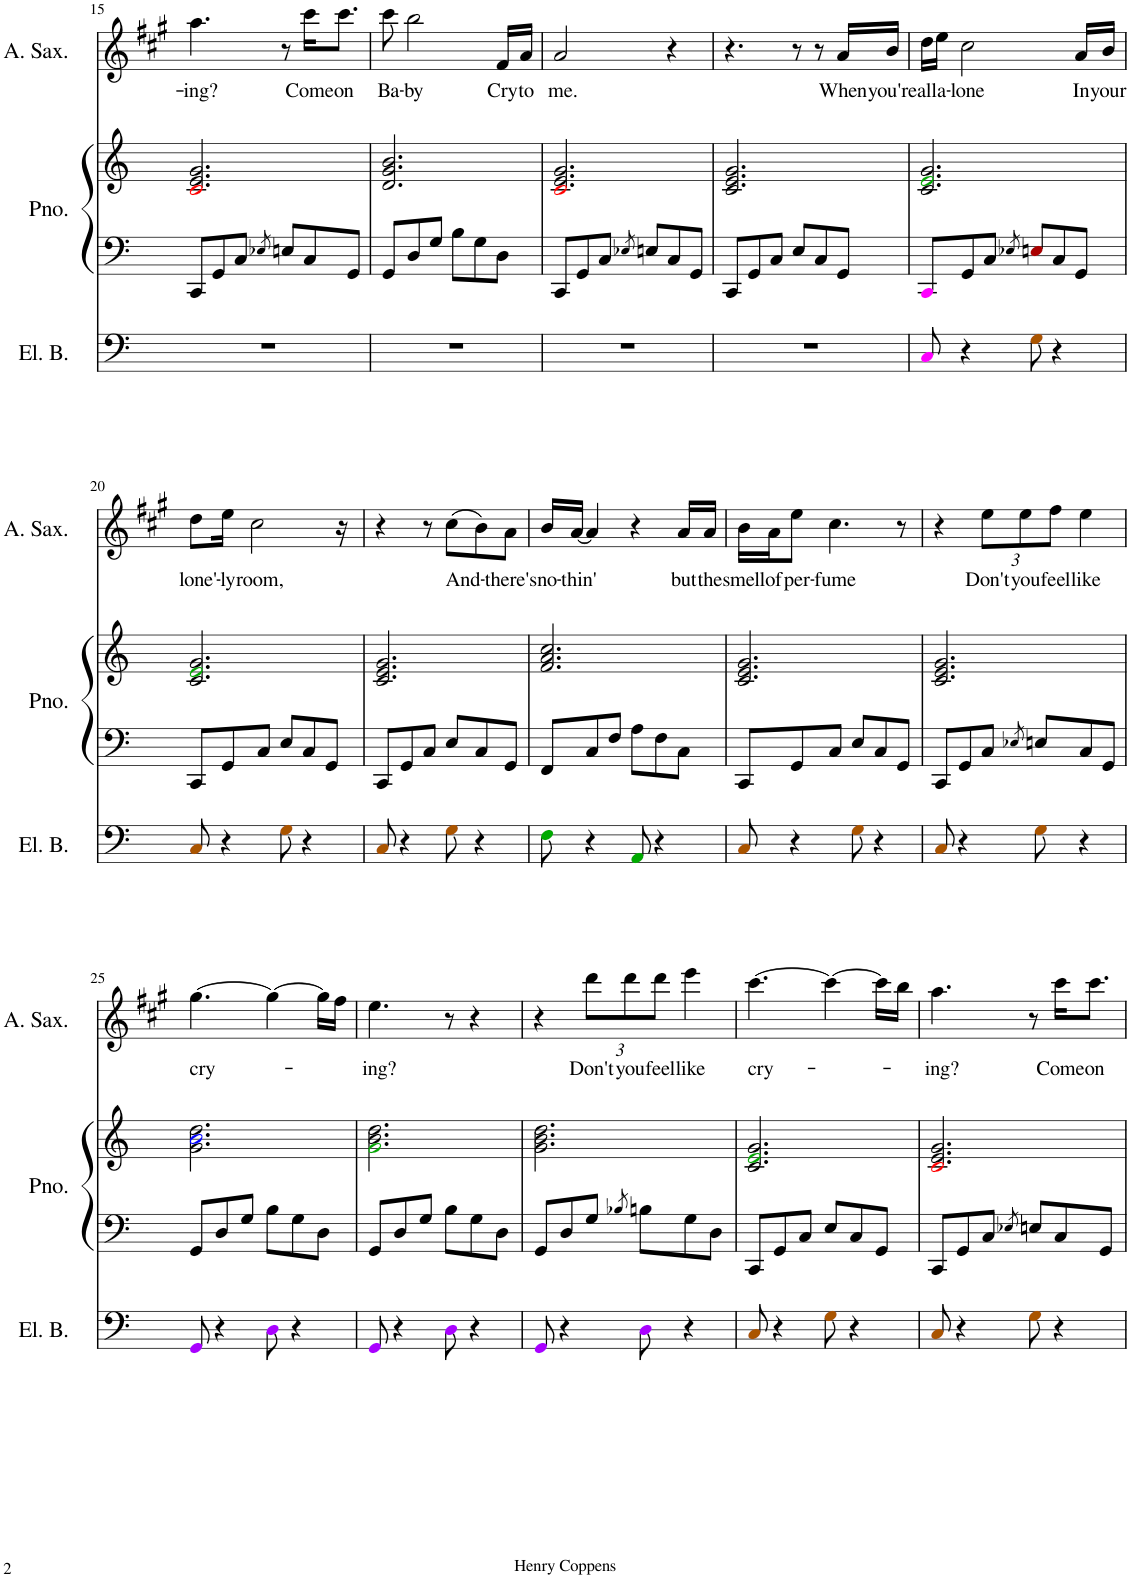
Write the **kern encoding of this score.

**kern	**kern	**kern	**kern	**text
*part3	*part2	*part2	*part1	*part1
*staff4	*staff3	*staff2	*staff1	*staff1
*I"Electric Bass	*I"Piano	*	*I"Alto Saxophone	*
*I'El. B.	*I'Pno.	*	*I'A. Sax.	*
!!LO:PB:g=z
*clefF4	*clefF4	*clefG2	*clefG2	*
*Trd7c12	*	*	*Trd5c9	*
*k[]	*k[]	*k[]	*k[f#c#g#]	*
*M6/8	*M6/8	*M6/8	*M6/8	*
=15	=15	=15	=15	=15
!	!	!	!	!LO:LY:b
2.r	8CC/L	2.ci/ 2.e/ 2.g/	4.aa\	ing?
.	8GG/	.	.	.
.	8C/J	.	.	.
.	8qE-X/	.	.	.
.	8En/L	.	8r	.
!	!	!	!	!LO:LY:b
.	8C/	.	16ccc#\KL	Come
!	!	!	!	!LO:LY:b
.	.	.	8.ccc#\J	on
.	8GG/J	.	.	.
=16	=16	=16	=16	=16
!	!	!	!	!LO:LY:b
2.r	8GG/L	2.d/ 2.g/ 2.b/	8ccc#\	Ba-
!	!	!	!	!LO:LY:b
.	8D/	.	2bb\	-by
.	8G/J	.	.	.
.	8B\L	.	.	.
.	8G\	.	.	.
!	!	!	!	!LO:LY:b
.	8D\J	.	16f#/LL	Cry
!	!	!	!	!LO:LY:b
.	.	.	16a/JJ	to
=17	=17	=17	=17	=17
!	!	!	!	!LO:LY:b
2.r	8CC/L	2.ci/ 2.e/ 2.g/	2a/	me.
.	8GG/	.	.	.
.	8C/J	.	.	.
.	8qE-X/	.	.	.
.	8En/L	.	.	.
.	8C/	.	4r	.
.	8GG/J	.	.	.
=18	=18	=18	=18	=18
2.r	8CC/L	2.c/ 2.e/ 2.g/	4.r	.
.	8GG/	.	.	.
.	8C/J	.	.	.
.	8E/L	.	8r	.
.	8C/	.	8r	.
!	!	!	!	!LO:LY:b
.	8GG/J	.	16a/LL	When
!	!	!	!	!LO:LY:b
.	.	.	16b/JJ	you're
=19	=19	=19	=19	=19
!	!	!	!	!LO:LY:b
8Cj/	8CCj/L	2.c/ 2.eZ/ 2.g/	16dd\LL	all
!	!	!	!	!LO:LY:b
.	.	.	16ee\JJ	a-
!	!	!	!	!LO:LY:b
4r	8GG/	.	2cc#\	-lone
.	8C/J	.	.	.
.	8qE-X/	.	.	.
8GV\	8EnN/L	.	.	.
4r	8C/	.	.	.
!	!	!	!	!LO:LY:b
.	8GG/J	.	16a/LL	In
!	!	!	!	!LO:LY:b
.	.	.	16b/JJ	your
!!LO:LB:g=z
=20	=20	=20	=20	=20
!	!	!	!	!LO:LY:b
8CV/	8CC/L	2.c/ 2.eZ/ 2.g/	8dd\L	lone'-
!	!	!	!	!LO:LY:b
4r	8GG/	.	16ee\Jk	ly
!	!	!	!	!LO:LY:b
.	.	.	2cc#\	room,
.	8C/J	.	.	.
8GV\	8E/L	.	.	.
4r	8C/	.	.	.
.	8GG/J	.	.	.
.	.	.	16r	.
=21	=21	=21	=21	=21
8CV/	8CC/L	2.c/ 2.e/ 2.g/	4r	.
4r	8GG/	.	.	.
.	8C/J	.	8r	.
!	!	!	!	!LO:LY:b
8GV\	8E/L	.	(8cc#\L	And-
4r	8C/	.	8b\)	.
!	!	!	!	!LO:LY:b
.	8GG/J	.	8a\J	-there's
=22	=22	=22	=22	=22
!	!	!	!	!LO:LY:b
8FZ\	8FF/L	2.f/ 2.a/ 2.cc/	16b/LL	no-
!	!	!	!	!LO:LY:b
.	.	.	[16a/JJ	-thin'
4r	8C/	.	4a/]	.
.	8F/J	.	.	.
8AAZ/	8A\L	.	4r	.
4r	8F\	.	.	.
!	!	!	!	!LO:LY:b
.	8C\J	.	16a/LL	but
!	!	!	!	!LO:LY:b
.	.	.	16a/JJ	the
=23	=23	=23	=23	=23
!	!	!	!	!LO:LY:b
8CV/	8CC/L	2.c/ 2.e/ 2.g/	16b\LL	smell
!	!	!	!	!LO:LY:b
.	.	.	16a\J	of
!	!	!	!	!LO:LY:b
4r	8GG/	.	8ee\J	per-
!	!	!	!	!LO:LY:b
.	8C/J	.	4.cc#\	-fume
8GV\	8E/L	.	.	.
4r	8C/	.	.	.
.	8GG/J	.	8r	.
=24	=24	=24	=24	=24
8CV/	8CC/L	2.c/ 2.e/ 2.g/	4r	.
4r	8GG/	.	.	.
*	*	*	*Xbrackettup	*
!	!	!	!	!LO:LY:b
.	8C/J	.	12ee\L	Don't
!	!	!	!	!LO:LY:b
.	.	.	12ee\	you
.	8qE-X/	.	.	.
8GV\	8En/L	.	.	.
!	!	!	!	!LO:LY:b
.	.	.	12ff#\J	feel
!	!	!	!	!LO:LY:b
4r	8C/	.	4ee\	like
.	8GG/J	.	.	.
!!LO:LB:g=z
=25	=25	=25	=25	=25
!	!	!	!	!LO:LY:b
8GGl/	8GG/L	2.g\ 2.b!\ 2.dd\	[4.gg#\	cry-
4r	8D/	.	.	.
.	8G/J	.	.	.
8Dl\	8B\L	.	4gg#\_	.
4r	8G\	.	.	.
.	8D\J	.	16gg#\LL]	.
.	.	.	16ff#\JJ	.
=26	=26	=26	=26	=26
!	!	!	!	!LO:LY:b
8GGl/	8GG/L	2.gZ\ 2.b\ 2.dd\	4.ee\	ing?
4r	8D/	.	.	.
.	8G/J	.	.	.
8Dl\	8B\L	.	8r	.
4r	8G\	.	4r	.
.	8D\J	.	.	.
=27	=27	=27	=27	=27
8GGl/	8GG/L	2.g\ 2.b\ 2.dd\	4r	.
4r	8D/	.	.	.
!	!	!	!	!LO:LY:b
.	8G/J	.	12ddd\L	Don't
!	!	!	!	!LO:LY:b
.	.	.	12ddd\	you
.	8qB-X/	.	.	.
8Dl\	8Bn\L	.	.	.
!	!	!	!	!LO:LY:b
.	.	.	12ddd\J	feel
!	!	!	!	!LO:LY:b
4r	8G\	.	4eee\	like
.	8D\J	.	.	.
=28	=28	=28	=28	=28
!	!	!	!	!LO:LY:b
8CV/	8CC/L	2.c/ 2.eZ/ 2.g/	[4.ccc#\	cry-
4r	8GG/	.	.	.
.	8C/J	.	.	.
8GV\	8E/L	.	4ccc#\_	.
4r	8C/	.	.	.
.	8GG/J	.	16ccc#\LL]	.
.	.	.	16bb\JJ	.
=29	=29	=29	=29	=29
!	!	!	!	!LO:LY:b
8CV/	8CC/L	2.ci/ 2.e/ 2.g/	4.aa\	ing?
4r	8GG/	.	.	.
.	8C/J	.	.	.
.	8qE-X/	.	.	.
8GV\	8En/L	.	8r	.
!	!	!	!	!LO:LY:b
4r	8C/	.	16ccc#\KL	Come
!	!	!	!	!LO:LY:b
.	.	.	8.ccc#\J	on
.	8GG/J	.	.	.
=	=	=	=	=
*-	*-	*-	*-	*-
